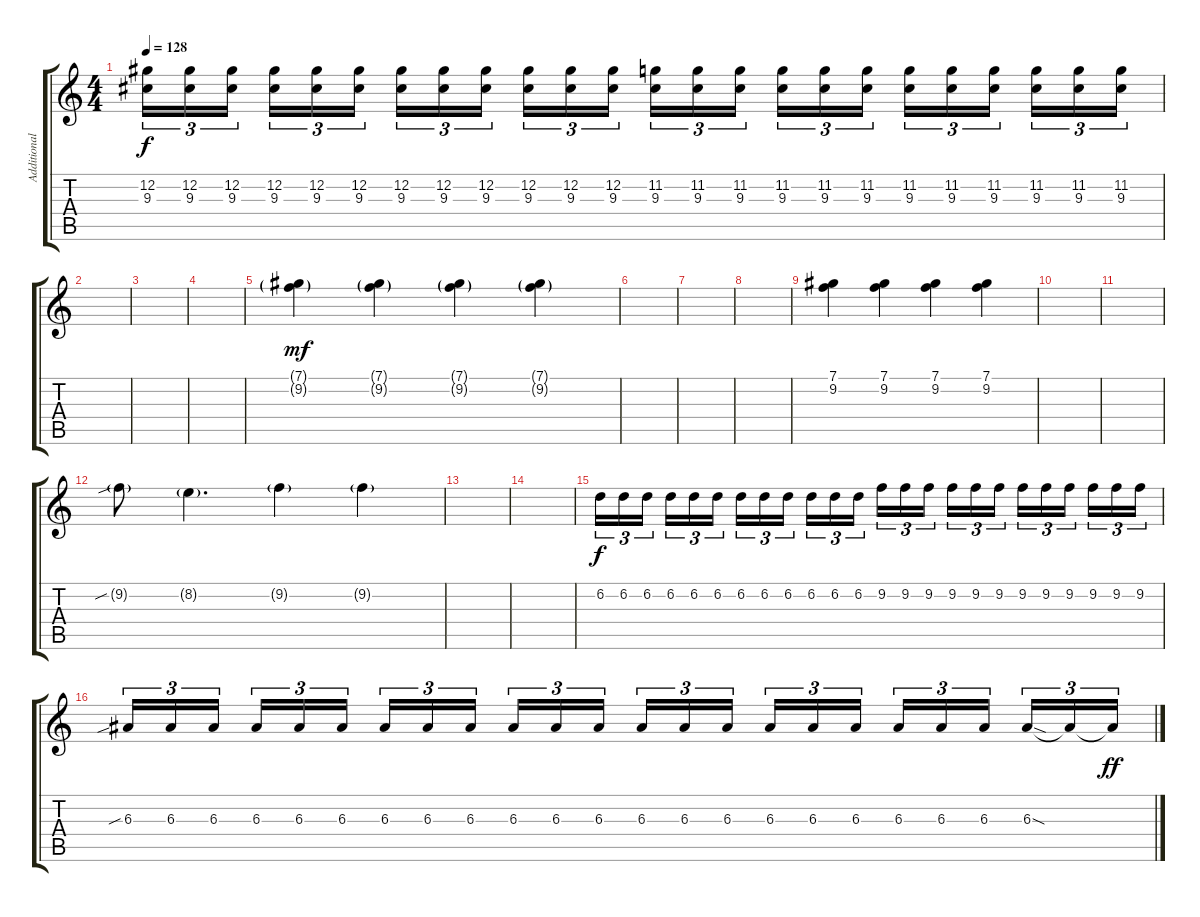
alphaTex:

\track ("Additional guitar" "Additional") {instrument distortionguitar}
\staff {score tabs}
\tuning (Db4 Ab3 E3 B2 Gb2 Db2) {hide}
\ts (4 4)
\tempo 128
\clef g2
\ks c
(12.2 9.3).16{tu (3 2) dy f} (12.2 9.3).16{tu (3 2)} (12.2 9.3).16{tu (3 2) beam splitsecondary} (12.2 9.3).16{tu (3 2)} (12.2 9.3).16{tu (3 2)} (12.2 9.3).16{tu (3 2)} (12.2 9.3).16{tu (3 2)} (12.2 9.3).16{tu (3 2)} (12.2 9.3).16{tu (3 2) beam splitsecondary} (12.2 9.3).16{tu (3 2)} (12.2 9.3).16{tu (3 2)} (12.2 9.3).16{tu (3 2)} (11.2 9.3).16{tu (3 2)} (11.2 9.3).16{tu (3 2)} (11.2 9.3).16{tu (3 2) beam splitsecondary} (11.2 9.3).16{tu (3 2)} (11.2 9.3).16{tu (3 2)} (11.2 9.3).16{tu (3 2)} (11.2 9.3).16{tu (3 2)} (11.2 9.3).16{tu (3 2)} (11.2 9.3).16{tu (3 2) beam splitsecondary} (11.2 9.3).16{tu (3 2)} (11.2 9.3).16{tu (3 2)} (11.2 9.3).16{tu (3 2)} |
|
|
|
(7.1{g} 9.2{g}).4{dy mf} (7.1{g} 9.2{g}).4 (7.1{g} 9.2{g}).4 (7.1{g} 9.2{g}).4 |
|
|
|
(7.1 9.2).4{instrument overdrivenguitar} (7.1 9.2).4 (7.1 9.2).4 (7.1 9.2).4 |
|
|
9.2{sib g}.8 8.2{g}.4{d} 9.2{g}.4 9.2{g}.4 |
|
|
6.2.16{tu (3 2) dy f} 6.2.16{tu (3 2)} 6.2.16{tu (3 2) beam splitsecondary} 6.2.16{tu (3 2)} 6.2.16{tu (3 2)} 6.2.16{tu (3 2)} 6.2.16{tu (3 2)} 6.2.16{tu (3 2)} 6.2.16{tu (3 2) beam splitsecondary} 6.2.16{tu (3 2)} 6.2.16{tu (3 2)} 6.2.16{tu (3 2)} 9.2.16{tu (3 2)} 9.2.16{tu (3 2)} 9.2.16{tu (3 2) beam splitsecondary} 9.2.16{tu (3 2)} 9.2.16{tu (3 2)} 9.2.16{tu (3 2)} 9.2.16{tu (3 2)} 9.2.16{tu (3 2)} 9.2.16{tu (3 2) beam splitsecondary} 9.2.16{tu (3 2)} 9.2.16{tu (3 2)} 9.2.16{tu (3 2)} |
6.3{sib}.16{tu (3 2)} 6.3.16{tu (3 2)} 6.3.16{tu (3 2) beam splitsecondary} 6.3.16{tu (3 2)} 6.3.16{tu (3 2)} 6.3.16{tu (3 2)} 6.3.16{tu (3 2)} 6.3.16{tu (3 2)} 6.3.16{tu (3 2) beam splitsecondary} 6.3.16{tu (3 2)} 6.3.16{tu (3 2)} 6.3.16{tu (3 2)} 6.3.16{tu (3 2)} 6.3.16{tu (3 2)} 6.3.16{tu (3 2) beam splitsecondary} 6.3.16{tu (3 2)} 6.3.16{tu (3 2)} 6.3.16{tu (3 2)} 6.3.16{tu (3 2)} 6.3.16{tu (3 2)} 6.3.16{tu (3 2) beam splitsecondary} 6.3{sod}.16{tu (3 2)} 6.3{t}.16{tu (3 2)} 6.3{t}.16{tu (3 2) dy ff}
